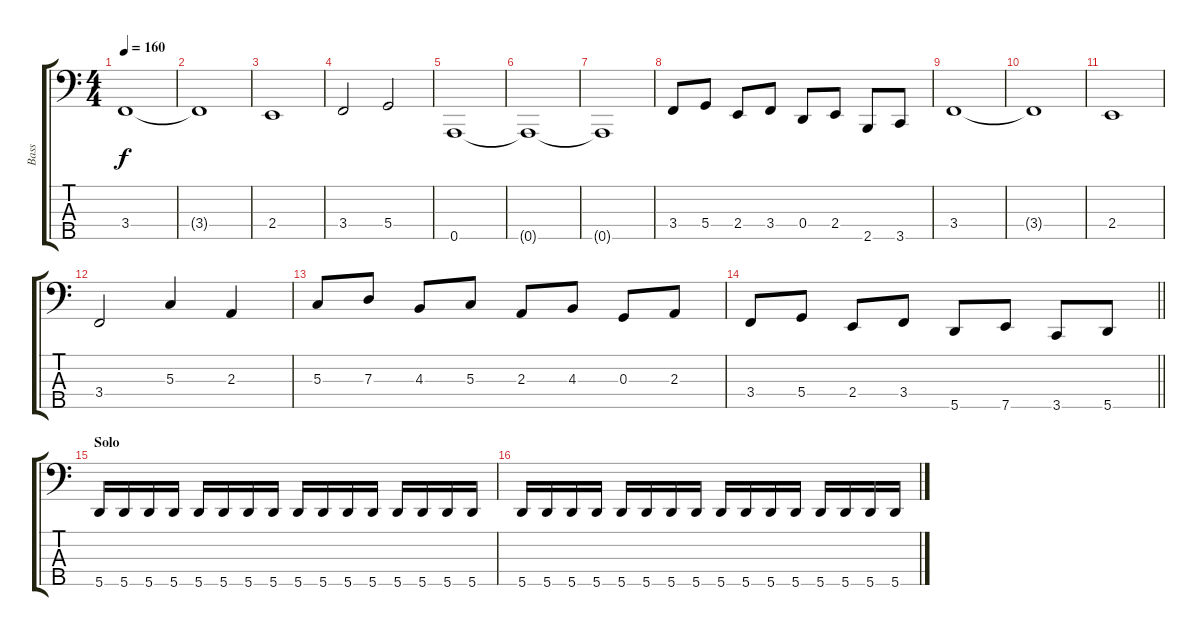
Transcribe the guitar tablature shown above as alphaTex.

\track ("Bass" "Bass") {instrument electricbasspick}
\staff {score tabs}
\tuning (F2 C2 G1 D1 A0) {hide}
\ts (4 4)
\tempo 160
\clef f4
\ks c
3.4.1{dy f} |
3.4{t}.1 |
2.4.1 |
3.4.2 5.4.2 |
0.5.1 |
0.5{t}.1 |
0.5{t}.1 |
3.4.8 5.4.8 2.4.8 3.4.8 0.4.8 2.4.8 2.5.8 3.5.8 |
3.4.1 |
3.4{t}.1 |
2.4.1 |
3.4.2 5.3.4 2.3.4 |
5.3.8 7.3.8 4.3.8 5.3.8 2.3.8 4.3.8 0.3.8 2.3.8 |
\barLineRight lightlight
3.4.8 5.4.8 2.4.8 3.4.8 5.5.8 7.5.8 3.5.8 5.5.8 |
\section ("" "Solo")
5.5.16 5.5.16 5.5.16 5.5.16 5.5.16 5.5.16 5.5.16 5.5.16 5.5.16 5.5.16 5.5.16 5.5.16 5.5.16 5.5.16 5.5.16 5.5.16 |
5.5.16 5.5.16 5.5.16 5.5.16 5.5.16 5.5.16 5.5.16 5.5.16 5.5.16 5.5.16 5.5.16 5.5.16 5.5.16 5.5.16 5.5.16 5.5.16
